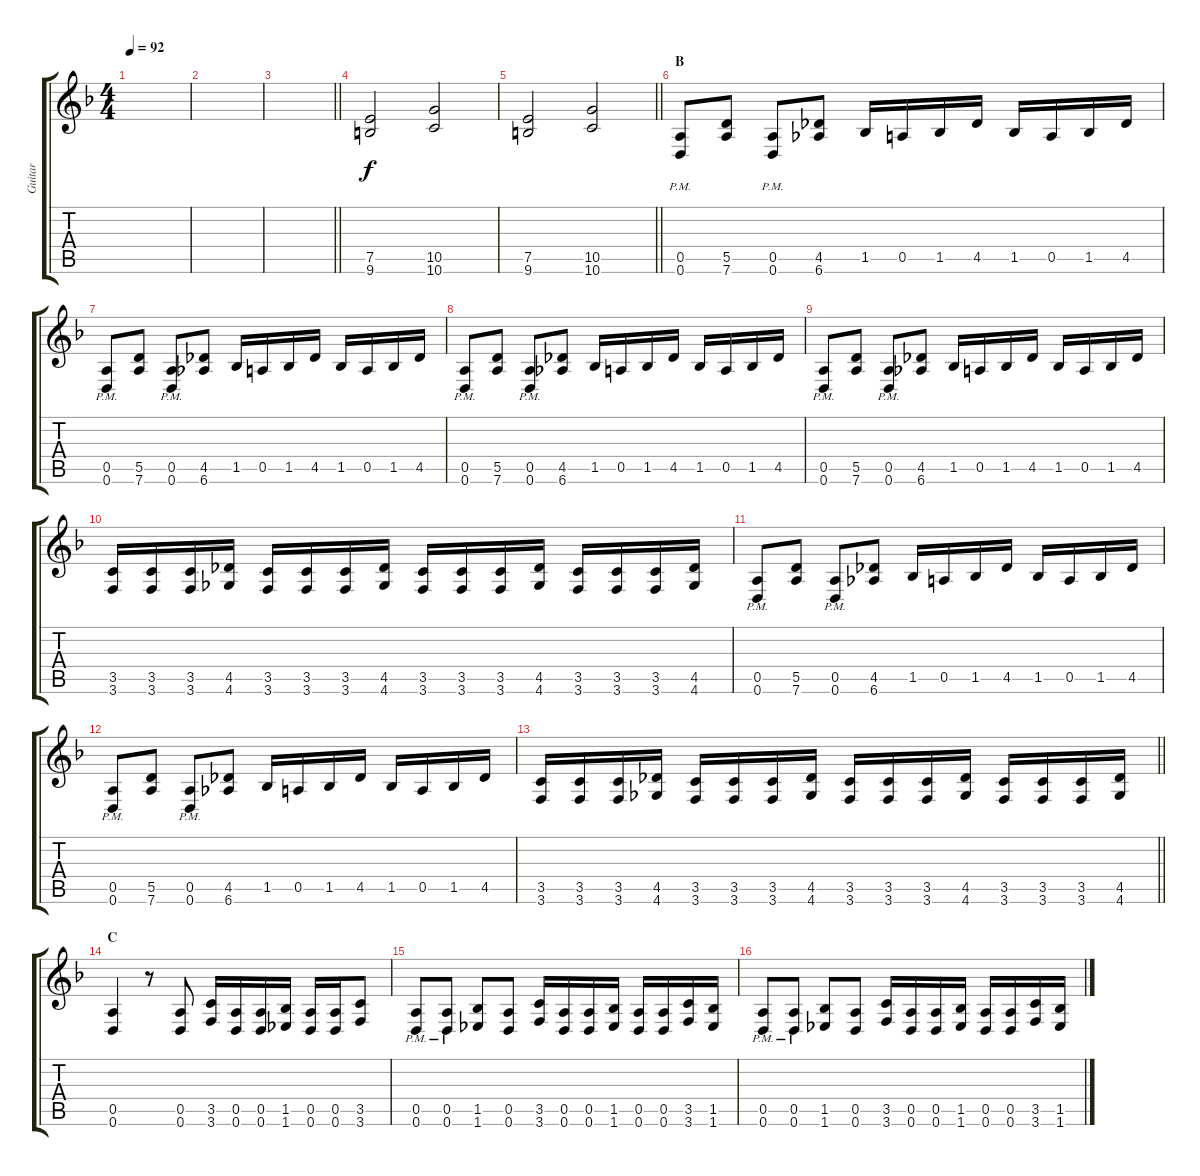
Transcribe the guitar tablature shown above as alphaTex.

\track ("Guitar" "Guitar") {instrument overdrivenguitar}
\staff {score tabs}
\tuning (E4 B3 G3 D3 A2 D2) {hide}
\ts (4 4)
\tempo 92
\clef g2
\ks f
|
|
\barLineRight lightlight
|
\section ("" "")
(7.5 9.6).2 (10.5 10.6).2 |
\barLineRight lightlight
(7.5 9.6).2 (10.5 10.6).2 |
\section ("" "B")
(0.5{pm} 0.6{pm}).8 (5.5 7.6).8 (0.5{pm} 0.6{pm}).8 (4.5 6.6).8 1.5.16 0.5.16 1.5.16 4.5.16 1.5.16 0.5.16 1.5.16 4.5.16 |
(0.5{pm} 0.6{pm}).8 (5.5 7.6).8 (0.5{pm} 0.6{pm}).8 (4.5 6.6).8 1.5.16 0.5.16 1.5.16 4.5.16 1.5.16 0.5.16 1.5.16 4.5.16 |
(0.5{pm} 0.6{pm}).8 (5.5 7.6).8 (0.5{pm} 0.6{pm}).8 (4.5 6.6).8 1.5.16 0.5.16 1.5.16 4.5.16 1.5.16 0.5.16 1.5.16 4.5.16 |
(0.5{pm} 0.6{pm}).8 (5.5 7.6).8 (0.5{pm} 0.6{pm}).8 (4.5 6.6).8 1.5.16 0.5.16 1.5.16 4.5.16 1.5.16 0.5.16 1.5.16 4.5.16 |
(3.5 3.6).16 (3.5 3.6).16 (3.5 3.6).16 (4.5 4.6).16 (3.5 3.6).16 (3.5 3.6).16 (3.5 3.6).16 (4.5 4.6).16 (3.5 3.6).16 (3.5 3.6).16 (3.5 3.6).16 (4.5 4.6).16 (3.5 3.6).16 (3.5 3.6).16 (3.5 3.6).16 (4.5 4.6).16 |
(0.5{pm} 0.6{pm}).8 (5.5 7.6).8 (0.5{pm} 0.6{pm}).8 (4.5 6.6).8 1.5.16 0.5.16 1.5.16 4.5.16 1.5.16 0.5.16 1.5.16 4.5.16 |
(0.5{pm} 0.6{pm}).8 (5.5 7.6).8 (0.5{pm} 0.6{pm}).8 (4.5 6.6).8 1.5.16 0.5.16 1.5.16 4.5.16 1.5.16 0.5.16 1.5.16 4.5.16 |
\barLineRight lightlight
(3.5 3.6).16 (3.5 3.6).16 (3.5 3.6).16 (4.5 4.6).16 (3.5 3.6).16 (3.5 3.6).16 (3.5 3.6).16 (4.5 4.6).16 (3.5 3.6).16 (3.5 3.6).16 (3.5 3.6).16 (4.5 4.6).16 (3.5 3.6).16 (3.5 3.6).16 (3.5 3.6).16 (4.5 4.6).16 |
\section ("" "C")
(0.5 0.6).4 r.8 (0.5 0.6).8 (3.5 3.6).16 (0.5 0.6).16 (0.5 0.6).16 (1.5 1.6).16 (0.5 0.6).16 (0.5 0.6).16 (3.5 3.6).8 |
(0.5{pm} 0.6{pm}).8 (0.5{pm} 0.6{pm}).8 (1.5 1.6).8 (0.5 0.6).8 (3.5 3.6).16 (0.5 0.6).16 (0.5 0.6).16 (1.5 1.6).16 (0.5 0.6).16 (0.5 0.6).16 (3.5 3.6).16 (1.5 1.6).16 |
(0.5{pm} 0.6{pm}).8 (0.5{pm} 0.6{pm}).8 (1.5 1.6).8 (0.5 0.6).8 (3.5 3.6).16 (0.5 0.6).16 (0.5 0.6).16 (1.5 1.6).16 (0.5 0.6).16 (0.5 0.6).16 (3.5 3.6).16 (1.5 1.6).16
